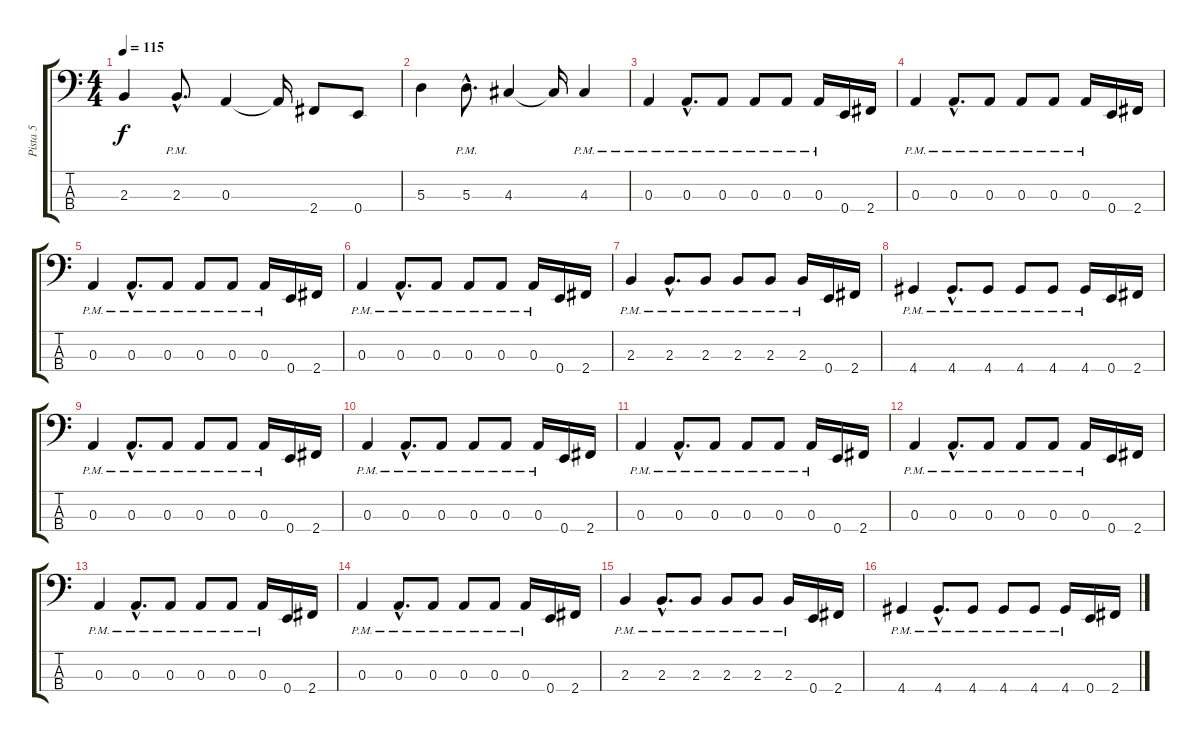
\track ("Pista 5" "Pista 5") {instrument acousticbass}
\staff {score tabs}
\tuning (G2 D2 A1 E1) {hide}
\ts (4 4)
\tempo 115
\clef f4
\ks c
2.3.4{dy f} 2.3{hac pm}.8{d} 0.3.4 0.3{t}.16 2.4.8 0.4.8 |
5.3.4 5.3{hac pm}.8{d} 4.3.4 4.3{t}.16 4.3{pm}.4 |
0.3{pm}.4 0.3{hac pm}.8{d} 0.3{pm}.8 0.3{pm}.8 0.3{pm}.8 0.3{pm}.16 0.4.16 2.4.16 |
0.3{pm}.4 0.3{hac pm}.8{d} 0.3{pm}.8 0.3{pm}.8 0.3{pm}.8 0.3{pm}.16 0.4.16 2.4.16 |
0.3{pm}.4 0.3{hac pm}.8{d} 0.3{pm}.8 0.3{pm}.8 0.3{pm}.8 0.3{pm}.16 0.4.16 2.4.16 |
0.3{pm}.4 0.3{hac pm}.8{d} 0.3{pm}.8 0.3{pm}.8 0.3{pm}.8 0.3{pm}.16 0.4.16 2.4.16 |
2.3{pm}.4 2.3{hac pm}.8{d} 2.3{pm}.8 2.3{pm}.8 2.3{pm}.8 2.3{pm}.16 0.4.16 2.4.16 |
4.4{pm}.4 4.4{hac pm}.8{d} 4.4{pm}.8 4.4{pm}.8 4.4{pm}.8 4.4{pm}.16 0.4.16 2.4.16 |
0.3{pm}.4 0.3{hac pm}.8{d} 0.3{pm}.8 0.3{pm}.8 0.3{pm}.8 0.3{pm}.16 0.4.16 2.4.16 |
0.3{pm}.4 0.3{hac pm}.8{d} 0.3{pm}.8 0.3{pm}.8 0.3{pm}.8 0.3{pm}.16 0.4.16 2.4.16 |
0.3{pm}.4 0.3{hac pm}.8{d} 0.3{pm}.8 0.3{pm}.8 0.3{pm}.8 0.3{pm}.16 0.4.16 2.4.16 |
0.3{pm}.4 0.3{hac pm}.8{d} 0.3{pm}.8 0.3{pm}.8 0.3{pm}.8 0.3{pm}.16 0.4.16 2.4.16 |
0.3{pm}.4 0.3{hac pm}.8{d} 0.3{pm}.8 0.3{pm}.8 0.3{pm}.8 0.3{pm}.16 0.4.16 2.4.16 |
0.3{pm}.4 0.3{hac pm}.8{d} 0.3{pm}.8 0.3{pm}.8 0.3{pm}.8 0.3{pm}.16 0.4.16 2.4.16 |
2.3{pm}.4 2.3{hac pm}.8{d} 2.3{pm}.8 2.3{pm}.8 2.3{pm}.8 2.3{pm}.16 0.4.16 2.4.16 |
4.4{pm}.4 4.4{hac pm}.8{d} 4.4{pm}.8 4.4{pm}.8 4.4{pm}.8 4.4{pm}.16 0.4.16 2.4.16
